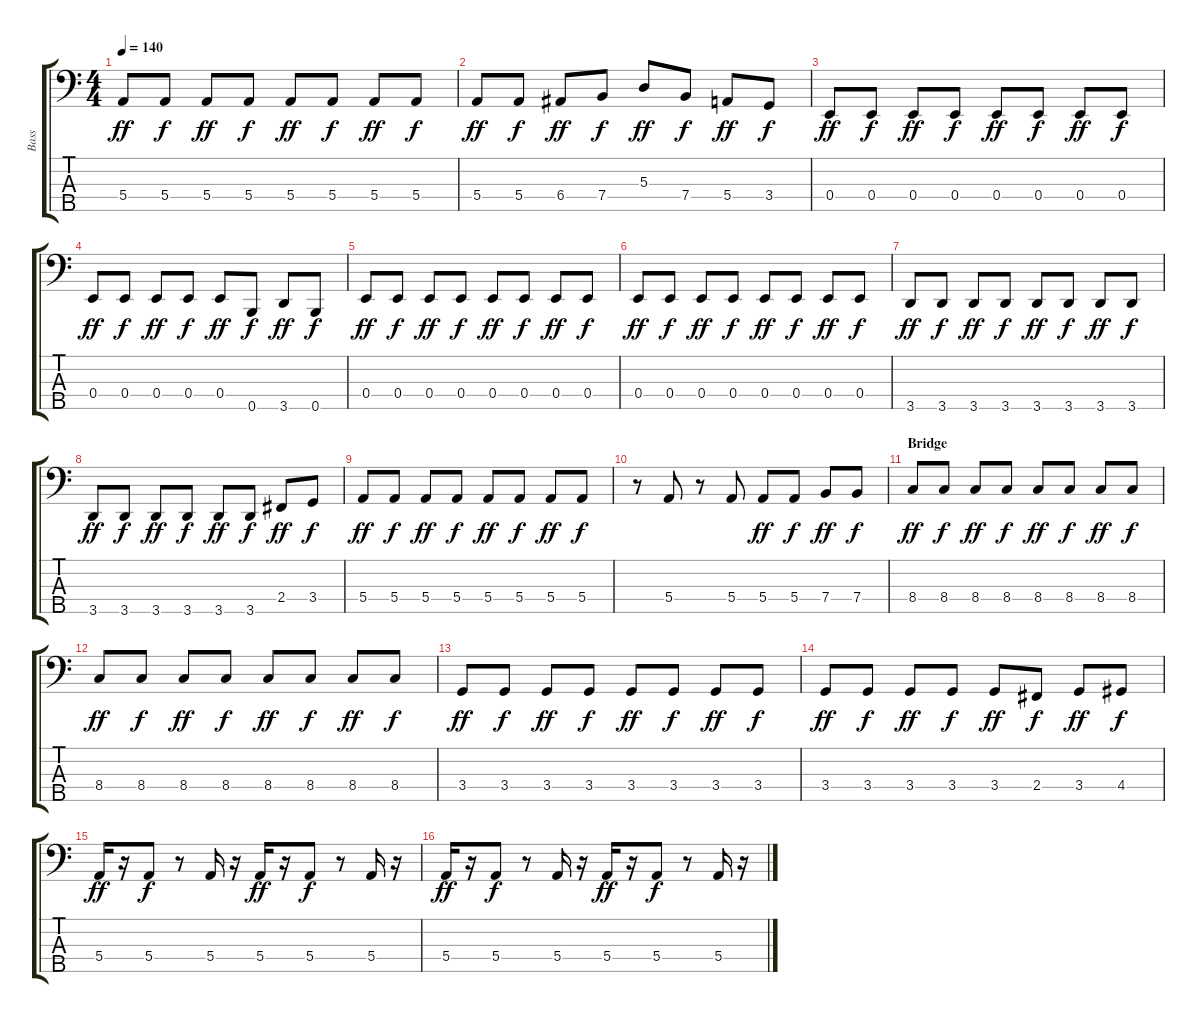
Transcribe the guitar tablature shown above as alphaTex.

\track ("Bass" "Bass") {instrument electricbassfinger}
\staff {score tabs}
\tuning (G2 D2 A1 E1 B0) {hide}
\ts (4 4)
\tempo 140
\clef f4
\ks c
5.4.8{dy ff} 5.4.8{dy f} 5.4.8{dy ff} 5.4.8{dy f} 5.4.8{dy ff} 5.4.8{dy f} 5.4.8{dy ff} 5.4.8{dy f} |
5.4.8{dy ff} 5.4.8{dy f} 6.4.8{dy ff} 7.4.8{dy f} 5.3.8{dy ff} 7.4.8{dy f} 5.4.8{dy ff} 3.4.8{dy f} |
0.4.8{dy ff} 0.4.8{dy f} 0.4.8{dy ff} 0.4.8{dy f} 0.4.8{dy ff} 0.4.8{dy f} 0.4.8{dy ff} 0.4.8{dy f} |
0.4.8{dy ff} 0.4.8{dy f} 0.4.8{dy ff} 0.4.8{dy f} 0.4.8{dy ff} 0.5.8{dy f} 3.5.8{dy ff} 0.5.8{dy f} |
0.4.8{dy ff} 0.4.8{dy f} 0.4.8{dy ff} 0.4.8{dy f} 0.4.8{dy ff} 0.4.8{dy f} 0.4.8{dy ff} 0.4.8{dy f} |
0.4.8{dy ff} 0.4.8{dy f} 0.4.8{dy ff} 0.4.8{dy f} 0.4.8{dy ff} 0.4.8{dy f} 0.4.8{dy ff} 0.4.8{dy f} |
3.5.8{dy ff} 3.5.8{dy f} 3.5.8{dy ff} 3.5.8{dy f} 3.5.8{dy ff} 3.5.8{dy f} 3.5.8{dy ff} 3.5.8{dy f} |
3.5.8{dy ff} 3.5.8{dy f} 3.5.8{dy ff} 3.5.8{dy f} 3.5.8{dy ff} 3.5.8{dy f} 2.4.8{dy ff} 3.4.8{dy f} |
5.4.8{dy ff} 5.4.8{dy f} 5.4.8{dy ff} 5.4.8{dy f} 5.4.8{dy ff} 5.4.8{dy f} 5.4.8{dy ff} 5.4.8{dy f} |
r.8 5.4.8 r.8 5.4.8 5.4.8{dy ff} 5.4.8{dy f} 7.4.8{dy ff} 7.4.8{dy f} |
\section ("" "Bridge")
8.4.8{dy ff} 8.4.8{dy f} 8.4.8{dy ff} 8.4.8{dy f} 8.4.8{dy ff} 8.4.8{dy f} 8.4.8{dy ff} 8.4.8{dy f} |
8.4.8{dy ff} 8.4.8{dy f} 8.4.8{dy ff} 8.4.8{dy f} 8.4.8{dy ff} 8.4.8{dy f} 8.4.8{dy ff} 8.4.8{dy f} |
3.4.8{dy ff} 3.4.8{dy f} 3.4.8{dy ff} 3.4.8{dy f} 3.4.8{dy ff} 3.4.8{dy f} 3.4.8{dy ff} 3.4.8{dy f} |
3.4.8{dy ff} 3.4.8{dy f} 3.4.8{dy ff} 3.4.8{dy f} 3.4.8{dy ff} 2.4.8{dy f} 3.4.8{dy ff} 4.4.8{dy f} |
5.4.16{dy ff} r.16 5.4.8{dy f} r.8 5.4.16 r.16 5.4.16{dy ff} r.16 5.4.8{dy f} r.8 5.4.16 r.16 |
5.4.16{dy ff} r.16 5.4.8{dy f} r.8 5.4.16 r.16 5.4.16{dy ff} r.16 5.4.8{dy f} r.8 5.4.16 r.16
